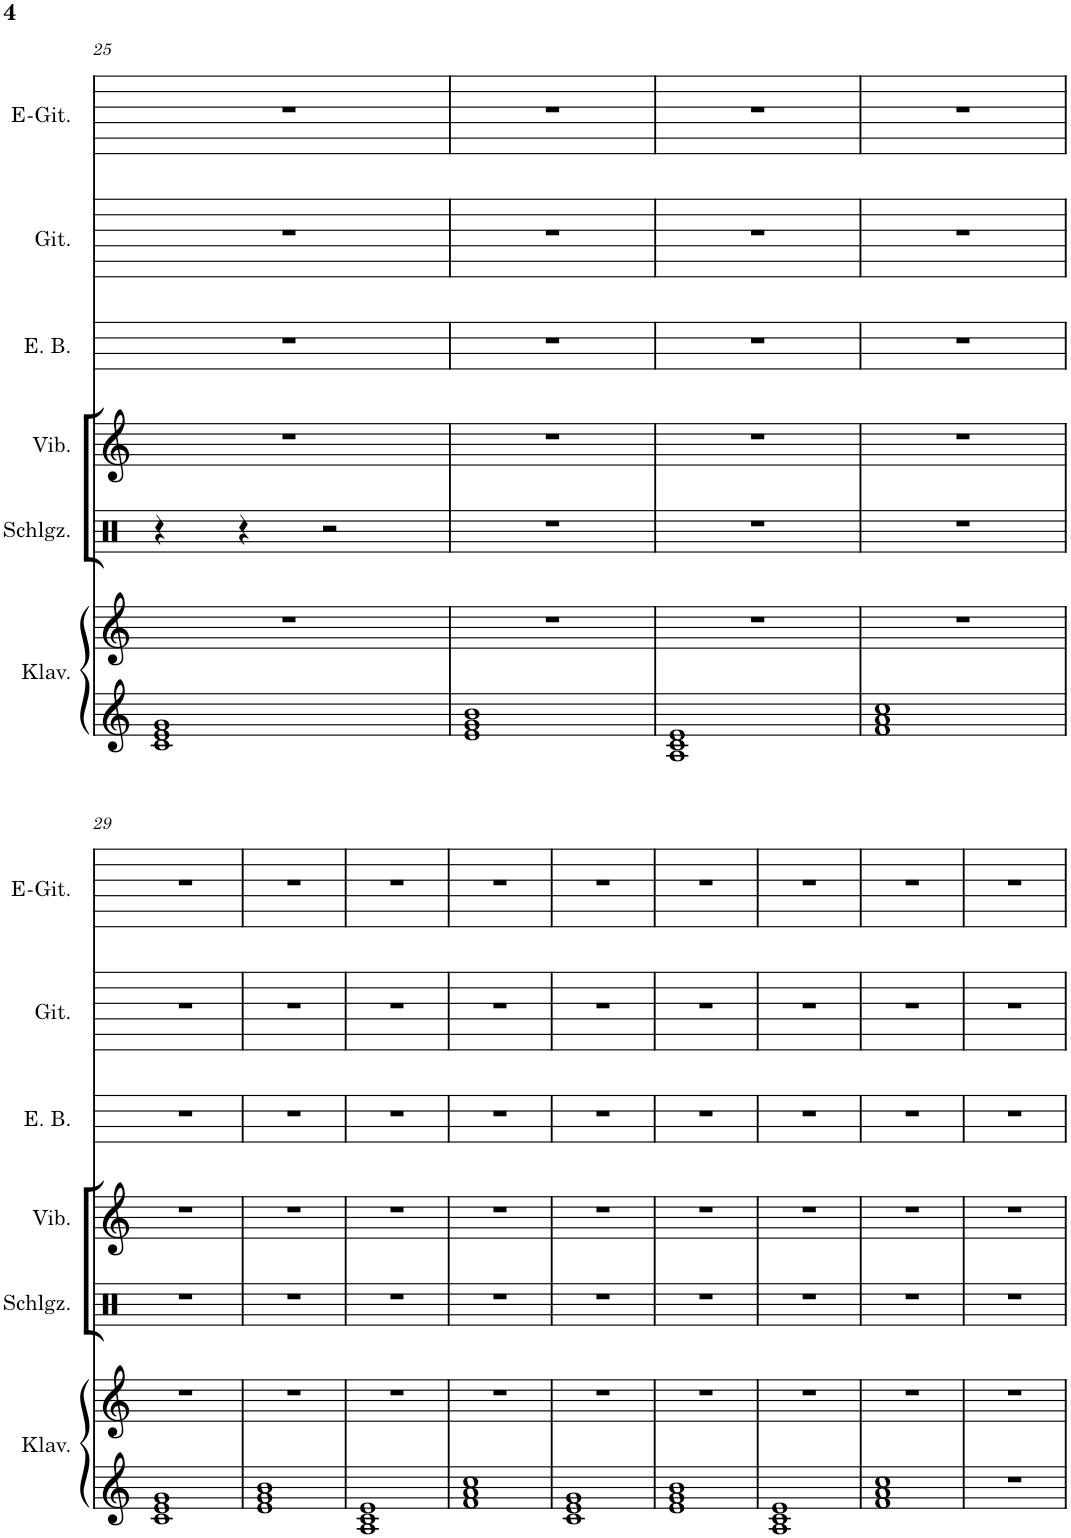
**kern	**kern	**kern	**kern	**kern	**kern	**kern
*part6	*part6	*part5	*part4	*part3	*part2	*part1
*staff7	*staff6	*staff5	*staff4	*staff3	*staff2	*staff1
*I"Klavier	*	*I"Schlagwerk	*I"Vibraphon	*I"Elektrischer Bass	*I"Gitarre	*I"Elektrische Gitarre
*I'Klav.	*	*	*I'Vib.	*I'E. B.	*I'Git.	*I'E-Git.
!!LO:PB:g=z
*clefG2	*clefG2	*clefX	*clefG2	*	*	*
*	*	*	*	*Trd7c12	*	*
*k[]	*k[]	*k[]	*k[]	*k[]	*k[]	*k[]
*M4/4	*M4/4	*M4/4	*M4/4	*M4/4	*M4/4	*M4/4
=25	=25	=25	=25	=25	=25	=25
1c 1e 1g	1r	4r	1r	1r	1r	1r
.	.	4r	.	.	.	.
.	.	2r	.	.	.	.
=26	=26	=26	=26	=26	=26	=26
1e 1g 1b	1r	1r	1r	1r	1r	1r
=27	=27	=27	=27	=27	=27	=27
1A 1c 1e	1r	1r	1r	1r	1r	1r
=28	=28	=28	=28	=28	=28	=28
1f 1a 1cc	1r	1r	1r	1r	1r	1r
!!LO:LB:g=z
=29	=29	=29	=29	=29	=29	=29
1c 1e 1g	1r	1r	1r	1r	1r	1r
=30	=30	=30	=30	=30	=30	=30
1e 1g 1b	1r	1r	1r	1r	1r	1r
=31	=31	=31	=31	=31	=31	=31
1A 1c 1e	1r	1r	1r	1r	1r	1r
=32	=32	=32	=32	=32	=32	=32
1f 1a 1cc	1r	1r	1r	1r	1r	1r
=33	=33	=33	=33	=33	=33	=33
1c 1e 1g	1r	1r	1r	1r	1r	1r
=34	=34	=34	=34	=34	=34	=34
1e 1g 1b	1r	1r	1r	1r	1r	1r
=35	=35	=35	=35	=35	=35	=35
1A 1c 1e	1r	1r	1r	1r	1r	1r
=36	=36	=36	=36	=36	=36	=36
1f 1a 1cc	1r	1r	1r	1r	1r	1r
=37	=37	=37	=37	=37	=37	=37
1r	1r	1r	1r	1r	1r	1r
=	=	=	=	=	=	=
*-	*-	*-	*-	*-	*-	*-
